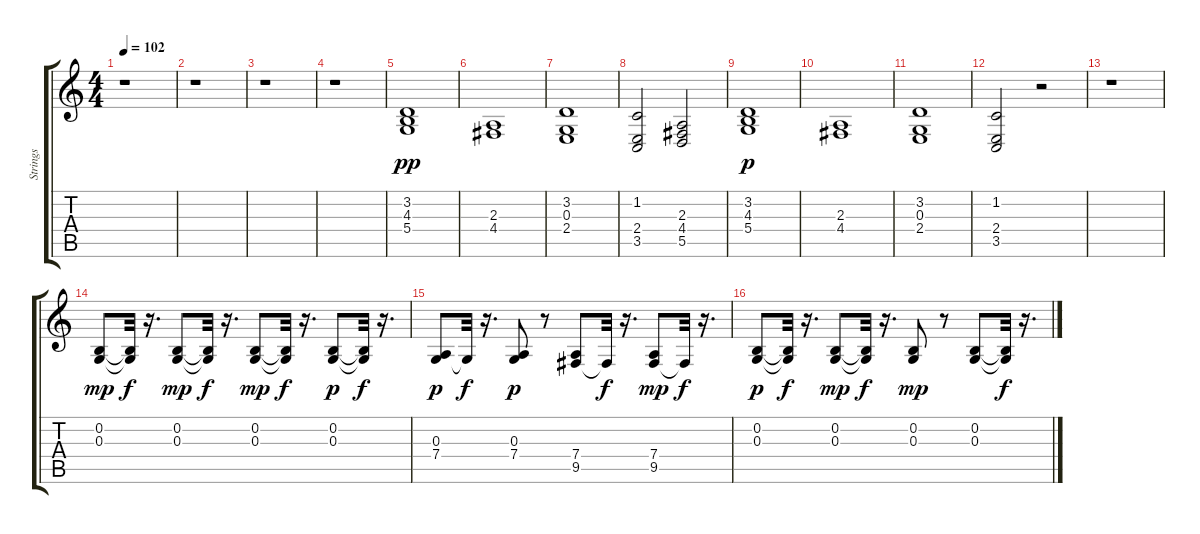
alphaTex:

\track ("Strings " "Strings ") {instrument stringensemble1}
\staff {score tabs}
\tuning (E4 B3 G3 D3 A2 E2) {hide}
\ts (4 4)
\tempo 102
\clef g2
\ks c
r.1{dy f} |
r.1 |
r.1 |
r.1 |
(3.2 4.3 5.4).1{dy pp} |
(2.3 4.4).1 |
(3.2 0.3 2.4).1 |
(1.2 2.4 3.5).2 (2.3 4.4 5.5).2 |
(3.2 4.3 5.4).1{dy p} |
(2.3 4.4).1 |
(3.2 0.3 2.4).1 |
(1.2 2.4 3.5).2 r.2 |
r.1 |
(0.2 0.3).8{dy mp} (0.2{t} 0.3{t}).32{dy f} r.16{d} (0.2 0.3).8{dy mp} (0.2{t} 0.3{t}).32{dy f} r.16{d} (0.2 0.3).8{dy mp} (0.2{t} 0.3{t}).32{dy f} r.16{d} (0.2 0.3).8{dy p} (0.2{t} 0.3{t}).32{dy f} r.16{d} |
(0.3 7.4).8{dy p} 0.3{t}.32{dy f} r.16{d} (0.3 7.4).8{dy p} r.8 (7.4 9.5).8 9.5{t}.32{dy f} r.16{d} (7.4 9.5).8{dy mp} 9.5{t}.32{dy f} r.16{d} |
(0.2 0.3).8{dy p} (0.2{t} 0.3{t}).32{dy f} r.16{d} (0.2 0.3).8{dy mp} (0.2{t} 0.3{t}).32{dy f} r.16{d} (0.2 0.3).8{dy mp} r.8 (0.2 0.3).8 (0.2{t} 0.3{t}).32{dy f} r.16{d}
